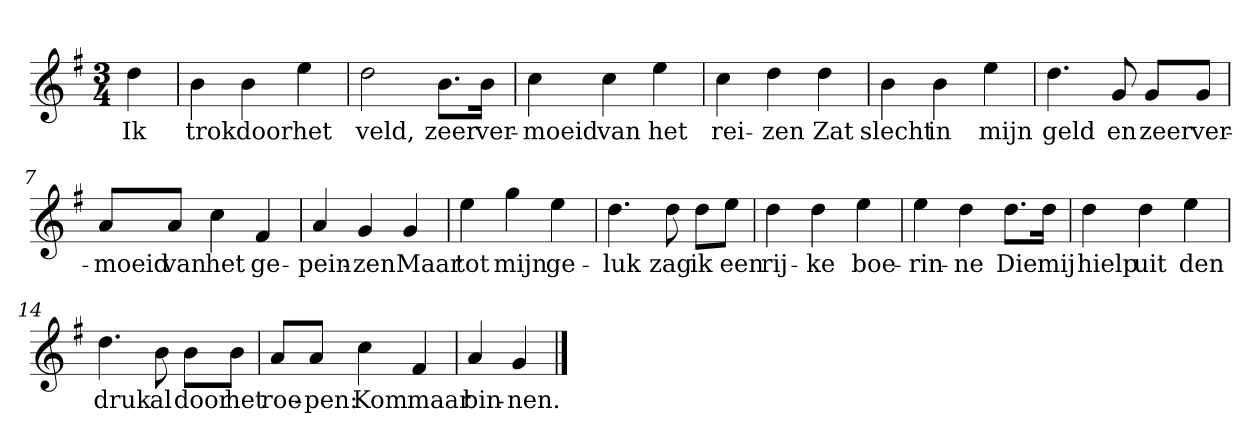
**kern	**text
*part1	*part1
*staff1	*staff1
*clefG2	*
*k[f#]	*
*G:	*
*M3/4	*
*MM120	*
=	=
4dd	Ik
=1	=1
4b	trok
4b	door
4ee	het
=2	=2
2dd	veld,
8.b\L	zeer
16b\Jk	ver-
=3	=3
4cc	-moeid
4cc	van
4ee	het
=4	=4
4cc	rei-
4dd	-zen
4dd	Zat
=5	=5
4b	slecht
4b	in
4ee	mijn
=6	=6
4.dd	geld
8g	en
8g/L	zeer
8g/J	ver-
=7	=7
8a/L	-moeid
8a/J	van
4cc	het
4f#	ge-
=8	=8
4a	-pein-
4g	-zen
4g	Maar
=9	=9
4ee	tot
4gg	mijn
4ee	ge-
=10	=10
4.dd	-luk
8dd	zag
8dd\L	ik
8ee\J	een
=11	=11
4dd	rij-
4dd	-ke
4ee	boe-
=12	=12
4ee	-rin-
4dd	-ne
8.dd\L	Die
16dd\Jk	mij
=13	=13
4dd	hielp
4dd	uit
4ee	den
=14	=14
4.dd	druk
8b	al
8b\L	door
8b\J	het
=15	=15
8a/L	roe-
8a/J	-pen:
4cc	Kom
4f#	maar
=16	=16
4a	bin-
4g	-nen.
==	==
*-	*-
